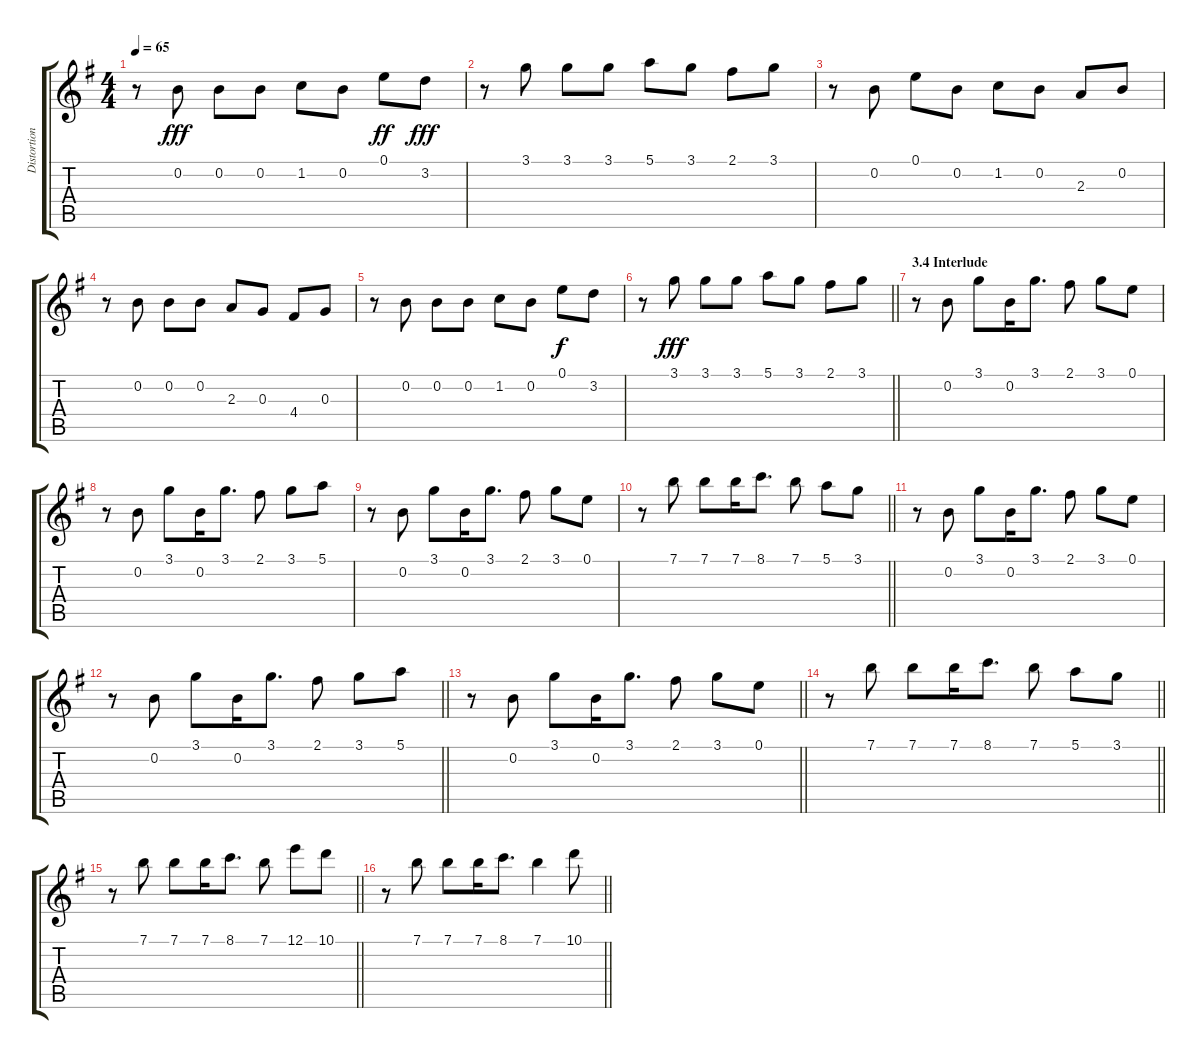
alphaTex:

\track ("Distortion 1" "Distortion") {instrument distortionguitar}
\staff {score tabs}
\tuning (E4 B3 G3 D3 A2 E2) {hide}
\ts (4 4)
\tempo 65
\clef g2
\ks eminor
r.8{dy fff} 0.2.8 0.2.8 0.2.8 1.2.8 0.2.8 0.1.8{dy ff} 3.2.8{dy fff} |
r.8 3.1.8 3.1.8 3.1.8 5.1.8 3.1.8 2.1.8 3.1.8 |
r.8 0.2.8 0.1.8 0.2.8 1.2.8 0.2.8 2.3.8 0.2.8 |
r.8 0.2.8 0.2.8 0.2.8 2.3.8 0.3.8 4.4.8 0.3.8 |
r.8 0.2.8 0.2.8 0.2.8 1.2.8 0.2.8 0.1.8{dy f} 3.2.8 |
\barLineRight lightlight
r.8 3.1.8{dy fff} 3.1.8 3.1.8 5.1.8 3.1.8 2.1.8 3.1.8 |
\section ("" "3.4 Interlude")
r.8 0.2.8 3.1.8 0.2.16 3.1.8{d} 2.1.8 3.1.8 0.1.8 |
r.8 0.2.8 3.1.8 0.2.16 3.1.8{d} 2.1.8 3.1.8 5.1.8 |
r.8 0.2.8 3.1.8 0.2.16 3.1.8{d} 2.1.8 3.1.8 0.1.8 |
\barLineRight lightlight
r.8 7.1.8 7.1.8 7.1.16 8.1.8{d} 7.1.8 5.1.8 3.1.8 |
r.8 0.2.8 3.1.8 0.2.16 3.1.8{d} 2.1.8 3.1.8 0.1.8 |
\barLineRight lightlight
r.8 0.2.8 3.1.8 0.2.16 3.1.8{d} 2.1.8 3.1.8 5.1.8 |
\barLineRight lightlight
r.8 0.2.8 3.1.8 0.2.16 3.1.8{d} 2.1.8 3.1.8 0.1.8 |
\barLineRight lightlight
r.8 7.1.8 7.1.8 7.1.16 8.1.8{d} 7.1.8 5.1.8 3.1.8 |
\barLineRight lightlight
r.8 7.1.8 7.1.8 7.1.16 8.1.8{d} 7.1.8 12.1.8 10.1.8 |
\barLineRight lightlight
r.8 7.1.8 7.1.8 7.1.16 8.1.8{d} 7.1.4 10.1.8
